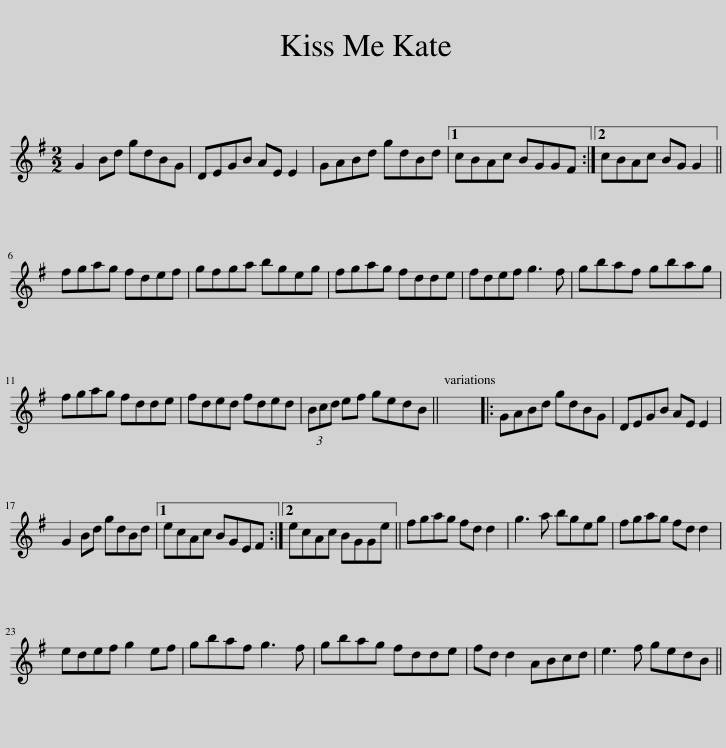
X:1
L:1/8
M:2/2
I:linebreak $
K:G
V:1 treble
V:1
 G2 Bd gdBG | DEGB AE E2 | GABd gdBd |1 cBAc BGGF :|2 cBAc BG G2 ||$ %5
 fgag fdef | gfga bgeg | fgag fdde | fdef g3 f | gbaf gbag |$ %10
 fgag fdde | fded fded | (3Bcd ef gedB || x8 |: GABd gdBG | %15
 DEGB AE E2 |$ G2 Bd gdBd |1 ecAc BGEF :|2 ecAc BGGe || fgag fd d2 | %20
 g3 a bgeg | fgag fd d2 |$ edef g2 ef | gbaf g3 f | gbag fdde | %25
 fd d2 ABcd | e3 f gedB || %27
